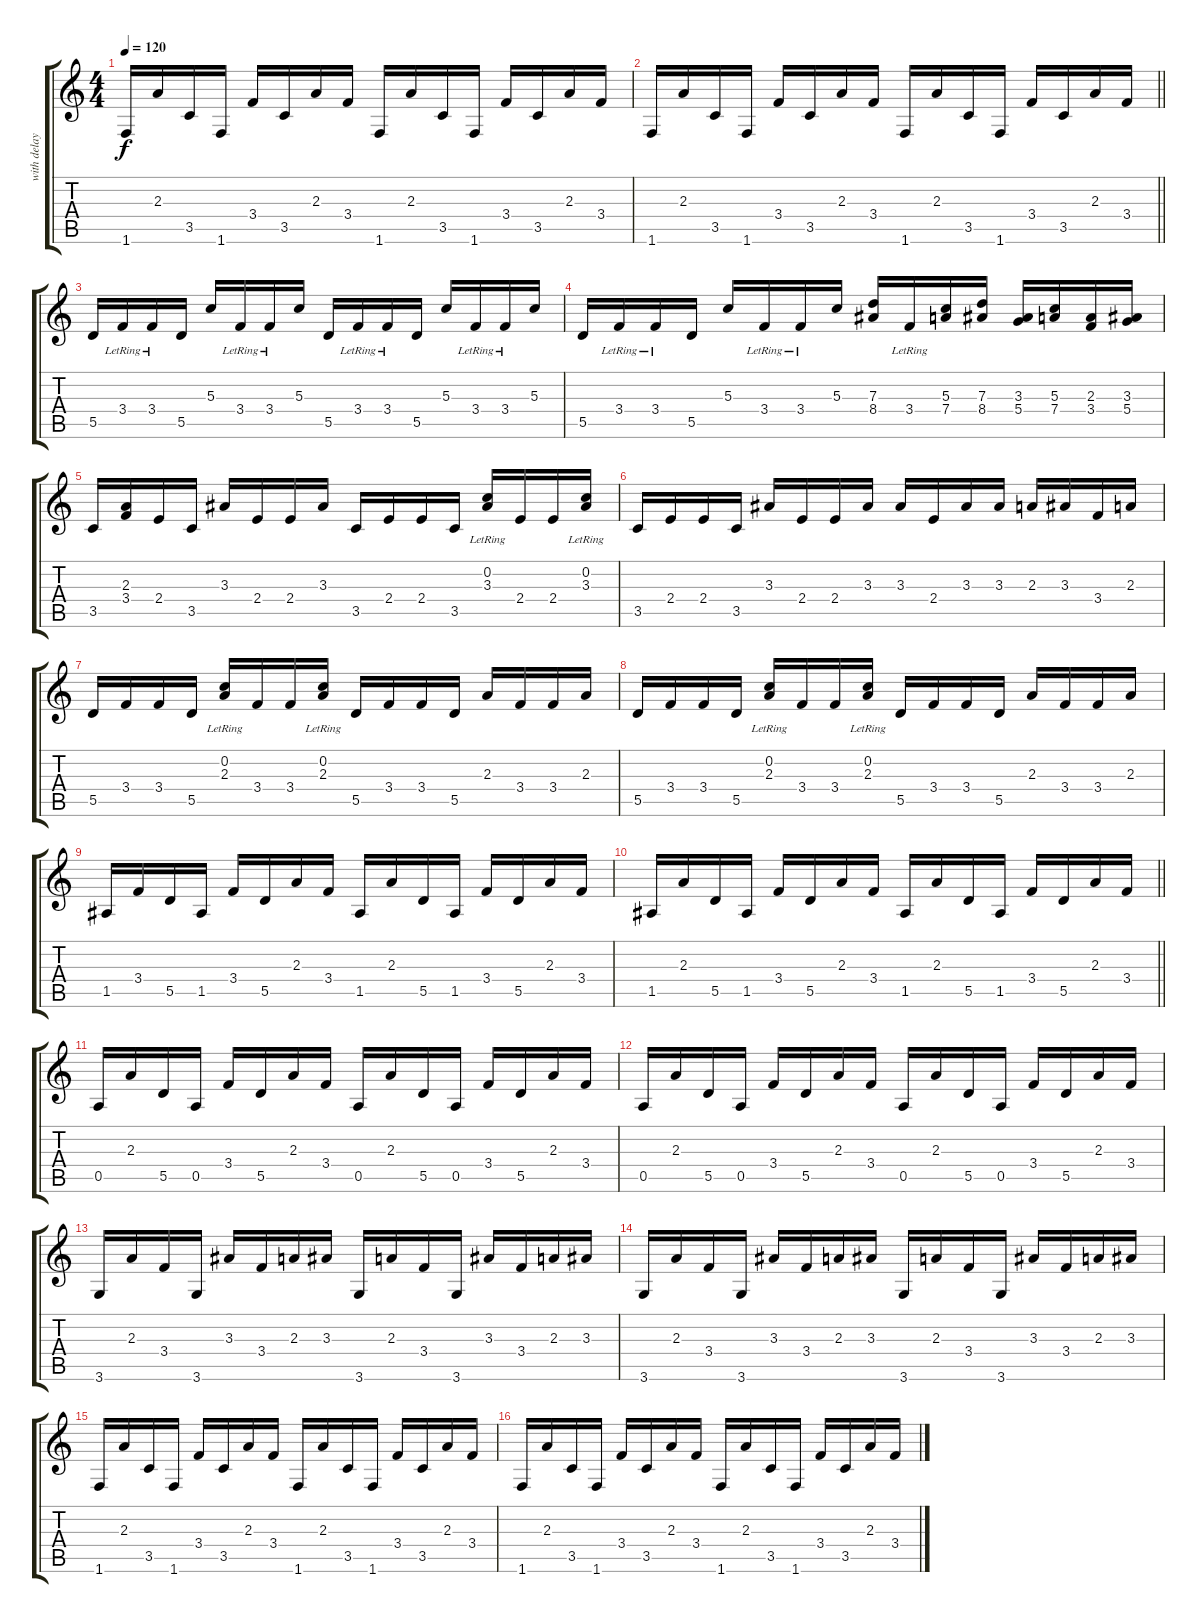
\track ("with delay" "with delay") {instrument acousticguitarsteel}
\staff {score tabs}
\tuning (E4 C4 G3 D3 A2 E2) {hide}
\ts (4 4)
\tempo 120
\clef g2
\ks c
1.6.16{dy f} 2.3.16 3.5.16 1.6.16 3.4.16 3.5.16 2.3.16 3.4.16 1.6.16 2.3.16 3.5.16 1.6.16 3.4.16 3.5.16 2.3.16 3.4.16 |
\barLineRight lightlight
1.6.16 2.3.16 3.5.16 1.6.16 3.4.16 3.5.16 2.3.16 3.4.16 1.6.16 2.3.16 3.5.16 1.6.16 3.4.16 3.5.16 2.3.16 3.4.16 |
\section ("" "")
5.5.16 3.4{lr}.16 3.4{lr}.16 5.5.16 5.3.16 3.4{lr}.16 3.4{lr}.16 5.3.16 5.5.16 3.4{lr}.16 3.4{lr}.16 5.5.16 5.3.16 3.4{lr}.16 3.4{lr}.16 5.3.16 |
5.5.16 3.4{lr}.16 3.4{lr}.16 5.5.16 5.3.16 3.4{lr}.16 3.4{lr}.16 5.3.16 (7.3 8.4).16 3.4{lr}.16 (5.3 7.4).16 (7.3 8.4).16 (3.3 5.4).16 (5.3 7.4).16 (2.3 3.4).16 (3.3 5.4).16 |
3.5.16 (2.3 3.4).16 2.4.16 3.5.16 3.3.16 2.4.16 2.4.16 3.3.16 3.5.16 2.4.16 2.4.16 3.5.16 (0.2{lr} 3.3).16 2.4.16 2.4.16 (0.2{lr} 3.3).16 |
3.5.16 2.4.16 2.4.16 3.5.16 3.3.16 2.4.16 2.4.16 3.3.16 3.3.16 2.4.16 3.3.16 3.3.16 2.3.16 3.3.16 3.4.16 2.3.16 |
5.5.16 3.4.16 3.4.16 5.5.16 (0.2{lr} 2.3).16 3.4.16 3.4.16 (0.2{lr} 2.3).16 5.5.16 3.4.16 3.4.16 5.5.16 2.3.16 3.4.16 3.4.16 2.3.16 |
5.5.16 3.4.16 3.4.16 5.5.16 (0.2{lr} 2.3).16 3.4.16 3.4.16 (0.2{lr} 2.3).16 5.5.16 3.4.16 3.4.16 5.5.16 2.3.16 3.4.16 3.4.16 2.3.16 |
1.5.16 3.4.16 5.5.16 1.5.16 3.4.16 5.5.16 2.3.16 3.4.16 1.5.16 2.3.16 5.5.16 1.5.16 3.4.16 5.5.16 2.3.16 3.4.16 |
\barLineRight lightlight
1.5.16 2.3.16 5.5.16 1.5.16 3.4.16 5.5.16 2.3.16 3.4.16 1.5.16 2.3.16 5.5.16 1.5.16 3.4.16 5.5.16 2.3.16 3.4.16 |
\section ("" "")
0.5.16 2.3.16 5.5.16 0.5.16 3.4.16 5.5.16 2.3.16 3.4.16 0.5.16 2.3.16 5.5.16 0.5.16 3.4.16 5.5.16 2.3.16 3.4.16 |
0.5.16 2.3.16 5.5.16 0.5.16 3.4.16 5.5.16 2.3.16 3.4.16 0.5.16 2.3.16 5.5.16 0.5.16 3.4.16 5.5.16 2.3.16 3.4.16 |
3.6.16 2.3.16 3.4.16 3.6.16 3.3.16 3.4.16 2.3.16 3.3.16 3.6.16 2.3.16 3.4.16 3.6.16 3.3.16 3.4.16 2.3.16 3.3.16 |
3.6.16 2.3.16 3.4.16 3.6.16 3.3.16 3.4.16 2.3.16 3.3.16 3.6.16 2.3.16 3.4.16 3.6.16 3.3.16 3.4.16 2.3.16 3.3.16 |
1.6.16 2.3.16 3.5.16 1.6.16 3.4.16 3.5.16 2.3.16 3.4.16 1.6.16 2.3.16 3.5.16 1.6.16 3.4.16 3.5.16 2.3.16 3.4.16 |
1.6.16 2.3.16 3.5.16 1.6.16 3.4.16 3.5.16 2.3.16 3.4.16 1.6.16 2.3.16 3.5.16 1.6.16 3.4.16 3.5.16 2.3.16 3.4.16
